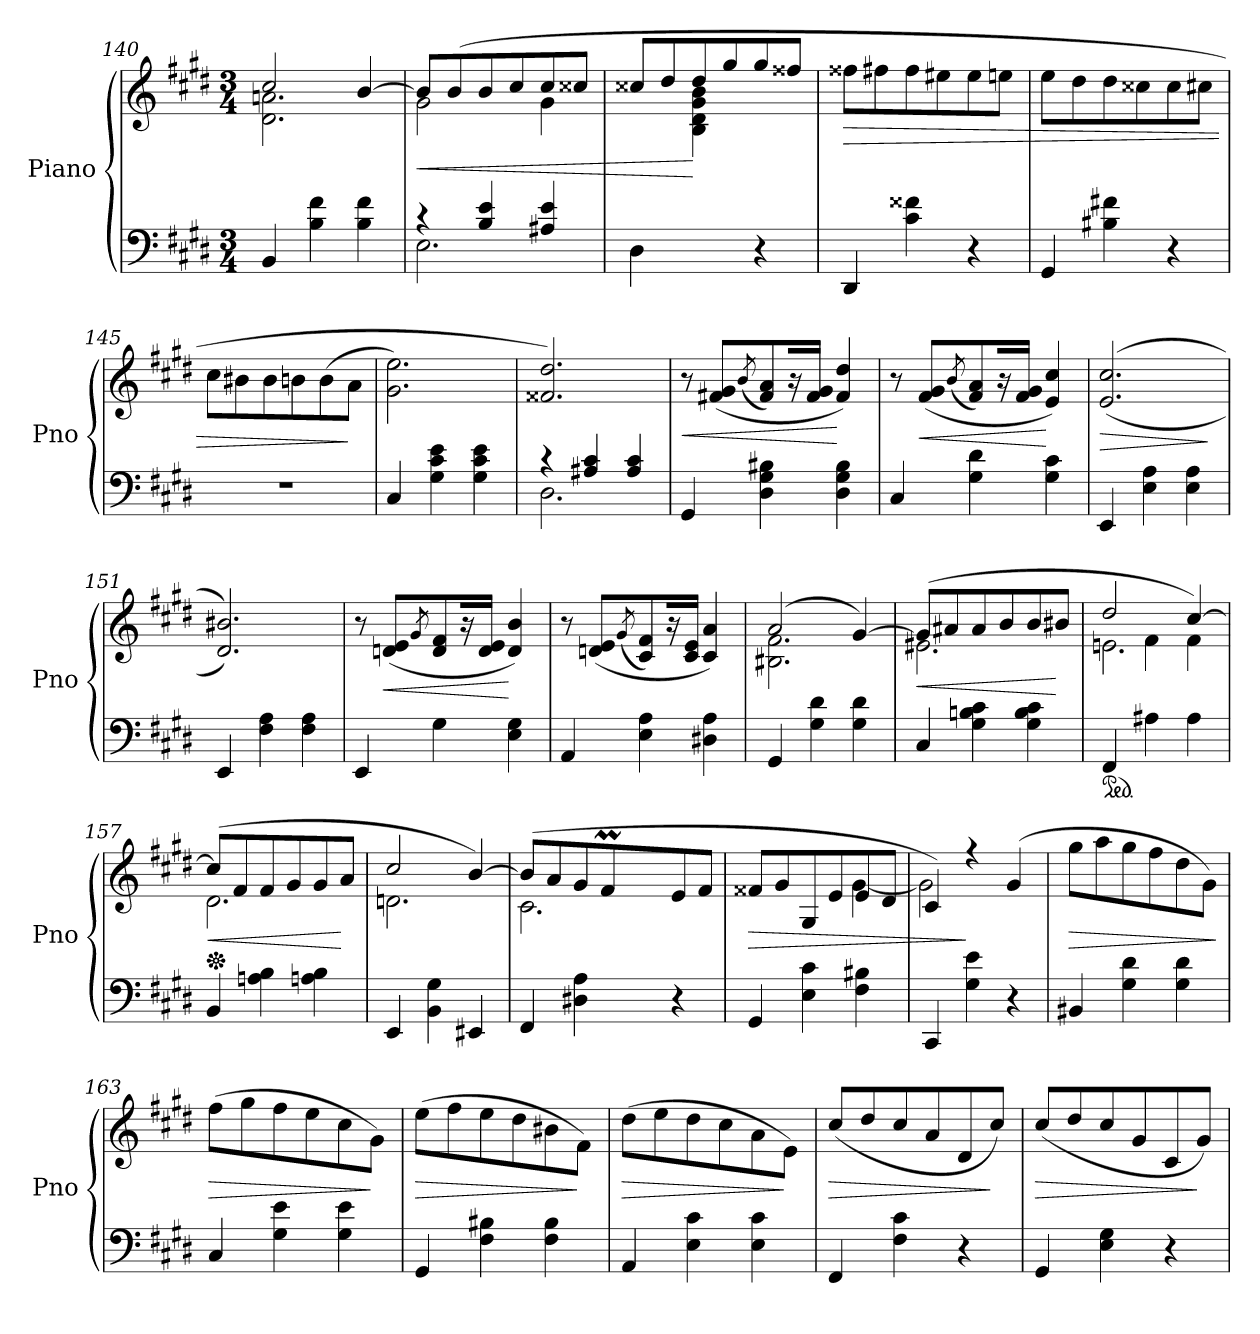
**kern	**kern	**dynam
*part1	*part1	*part1
*staff2	*staff1	*staff1/2
*I"Piano	*	*
*I'Pno	*	*
*clefF4	*clefG2	*
*k[f#c#g#d#]	*k[f#c#g#d#]	*
*E:	*E:	*
*M3/4	*M3/4	*
=140	=140	=140
*	*^	*
4BB/	2cc#/	2.d#\ 2.an\	.
4B\ 4f#\	.	.	.
4B\ 4f#\	[4b/	.	.
=141	=141	=141	=141
*^	*	*	*
!	!	!	!	!LO:HP:b
4rc	2.E\	8b/L]	2g#\	<
.	.	(8b/	.	.
4B/ 4e/	.	8b/	.	.
.	.	8cc#/	.	.
4A#X/ 4e/	.	8cc#/	4g#\	.
.	.	8cc##X/J	.	.
*v	*v	*	*	*
=142	=142	=142	=142
4D#\	8cc##X/L	4ryy	.
.	8dd#/	.	.
4ryy	8dd#/	4B\ 4d#\ 4g#\ 4b\	[
.	8gg#/	.	.
4r	8gg#/	4ryy	.
.	8ff##X/J	.	.
*	*v	*v	*
=143	=143	=143
!	!	!LO:HP:b
4DD#/	8ff##X\L	>
.	8ff#X\	.
4c#\ 4f##X\	8ff#\	.
.	8ee#X\	.
4r	8ee#\	.
.	8een\J	.
!!LO:LB:g=z
=144	=144	=144
4GG#/	8ee\L	.
.	8dd#\	.
4B#X\ 4f#X\	8dd#\	.
.	8cc##X\	.
4r	8cc##\	.
.	8cc#X\J	.
=145	=145	=145
2.r	8cc#\L	.
.	8b#X\	.
.	8b#\	.
.	8bn\	.
.	(8b\	.
.	8a\J	]
=146	=146	=146
4C#/	2.g#\ 2.ee\)	.
4G#\ 4c#\ 4e\	.	.
4G#\ 4c#\ 4e\	.	.
=147	=147	=147
*^	*	*
4rc	2.D#\	2.f##X/ 2.dd#/)	.
4A#X/ 4c#/	.	.	.
4A#/ 4c#/	.	.	.
*v	*v	*	*
=148	=148	=148
!	!	!LO:HP:b
*	*^	*
4GG#/	8ryy	8r	<
.	8ryy	(8f#X/ 8g#/L	.
.	.	(8qb/	.
4D#\ 4G#\ 4B#X\	8ryy	8f#/ 8a/)	.
.	16r	16ryy	.
.	16ryy	16f#/ 16g#/Jk	.
4D#\ 4G#\ 4B#\	4ryy	4f#/ 4dd#/)	[
=149	=149	=149	=149
4C#/	8ryy	8r	.
!	!	!	!LO:HP:b
.	8ryy	(8f#/ 8g#/L	<
.	.	(8qb/	.
4G#\ 4d#\	8ryy	8f#/ 8a/)	.
.	16r	16ryy	.
.	16ryy	16f#/ 16g#/Jk	.
4G#\ 4c#\	4ryy	4e/ 4cc#/)	[
!!LO:LB:g=z
=150	=150	=150	=150
!	!	!	!LO:HP:b
*	*v	*v	*
4EE/	((2.e/ 2.cc#/	>
4E\ 4A\	.	.
4E\ 4A\	.	.
.	.	]
=151	=151	=151
4EE/	2.d#/ 2.b#X/))	.
4F#\ 4A\	.	.
4F#\ 4A\	.	.
=152	=152	=152
*	*^	*
4EE/	8ryy	8r	.
!	!	!	!LO:HP:b
.	8ryy	(8dn/ 8e/L	<
.	.	8qg#/	.
4G#\	8ryy	8d/ 8f#/	.
.	16r	16ryy	.
.	16ryy	16d/ 16e/Jk	.
4E\ 4G#\	4ryy	4d/ 4b/)	[
=153	=153	=153	=153
4AA/	8ryy	8r	.
.	8ryy	(8dn/ 8e/L	.
.	.	(8qg#/	.
4E\ 4A\	8ryy	8c#/ 8f#/)	.
.	16r	16ryy	.
.	16ryy	16c#/ 16e/Jk	.
4D#X\ 4A\	4ryy	4c#/ 4a/)	.
=154	=154	=154	=154
4GG#/	(2a/	2.B#X\ 2.f#\	.
4G#\ 4d#\	.	.	.
4G#\ 4d#\	[4g#/)	.	.
=155	=155	=155	=155
!	!	!	!LO:HP:b
4C#/	(8g#/L]	2.e#X\	<
.	8a#X/	.	.
4G#\ 4Bn\ 4c#\	8a#/	.	.
.	8b/	.	.
4G#\ 4B\ 4c#\	8b/	.	.
.	8b#X/J	.	[
*	*v	*v	*
=156	=156	=156
*ped	*	*
*^	*^	*
*	*	*	*^	*
4FF#/	4ryy	2dd#/	2.en\	4ryy	.
2ryy	4A#X\	.	.	4f#\	.
.	4A#\	[4cc#/)	.	4f#\	.
*v	*v	*	*	*	*
*	*v	*v	*v	*
!!LO:LB:g=z
=157	=157	=157
*	*Xped	*
*^	*^	*
*	*	*	*^	*
!	!	!	!	!	!LO:HP:b
*v	*v	*	*	*	*
*	*	*v	*v	*
4BB/	(8cc#/L]	2.d#\	<
.	8f#/	.	.
4An\ 4B\	8f#/	.	.
.	8g#/	.	.
4An\ 4B\	8g#/	.	.
.	8a/J	.	[
=158	=158	=158	=158
4EE/	2cc#/	2.dn\	.
4BB\ 4G#\	.	.	.
4EE#X/	[4b/)	.	.
=159	=159	=159	=159
*	*	*^	*
4FF#/	(8b/L]	2.c#\	4.ryy	.
.	8a/	.	.	.
4D#X\ 4A\	8g#/	.	.	.
.	8f#M/	.	32g#yy	.
.	.	.	32f#yy	.
.	.	.	32g#yy	.
.	.	.	32f#yy	.
4r	8e/	.	4ryy	.
.	8f#/J	.	.	.
*	*v	*v	*v	*
=160	=160	=160
!	!	!LO:HP:b
*	*^	*
4GG#/	8f##X/L	2ryy	>
.	8g#/	.	.
4E\ 4c#\	8G#/	.	.
.	8e/	.	.
4F#\ 4B#X\	8e/	[4g#\	.
.	8d#/J	.	.
=161	=161	=161	=161
4CC#/	4c#/)	2g#\]	.
4G#\ 4e\	4r	.	]
4r	(4g#/	4ryy	.
=162	=162	=162	=162
!	!LO:TX:a:t=Più mosso	!	!
!	!	!	!LO:HP:b
*	*v	*v	*
4BB#X/	8gg#\L	>
.	8aa\	.
4G#\ 4d#\	8gg#\	.
.	8ff#\	.
4G#\ 4d#\	8dd#\	.
.	8g#\J)	.
.	.	]
=163	=163	=163
!	!	!LO:HP:b
4C#/	(8ff#\L	>
.	8gg#\	.
4G#\ 4e\	8ff#\	.
.	8ee\	.
4G#\ 4e\	8cc#\	.
.	8g#\J)	]
!!LO:PB:g=z
=164	=164	=164
!	!	!LO:HP:b
4GG#/	(8ee\L	>
.	8ff#\	.
4F#\ 4B#X\	8ee\	.
.	8dd#\	.
4F#\ 4B#\	8b#X\	.
.	8f#\J)	]
=165	=165	=165
!	!	!LO:HP:b
4AA/	(8dd#\L	>
.	8ee\	.
4E\ 4c#\	8dd#\	.
.	8cc#\	.
4E\ 4c#\	8a\	.
.	8e\J)	]
=166	=166	=166
!	!	!LO:HP:b
4FF#/	(8cc#/L	>
.	8dd#/	.
4F#\ 4c#\	8cc#/	.
.	8a/	.
4r	8d#/	.
.	8cc#/J)	]
=167	=167	=167
!	!	!LO:HP:b
4GG#/	(8cc#/L	>
.	8dd#/	.
4E\ 4G#\	8cc#/	.
.	8g#/	.
4r	8c#/	.
.	8g#/J)	]
=	=	=
*-	*-	*-
